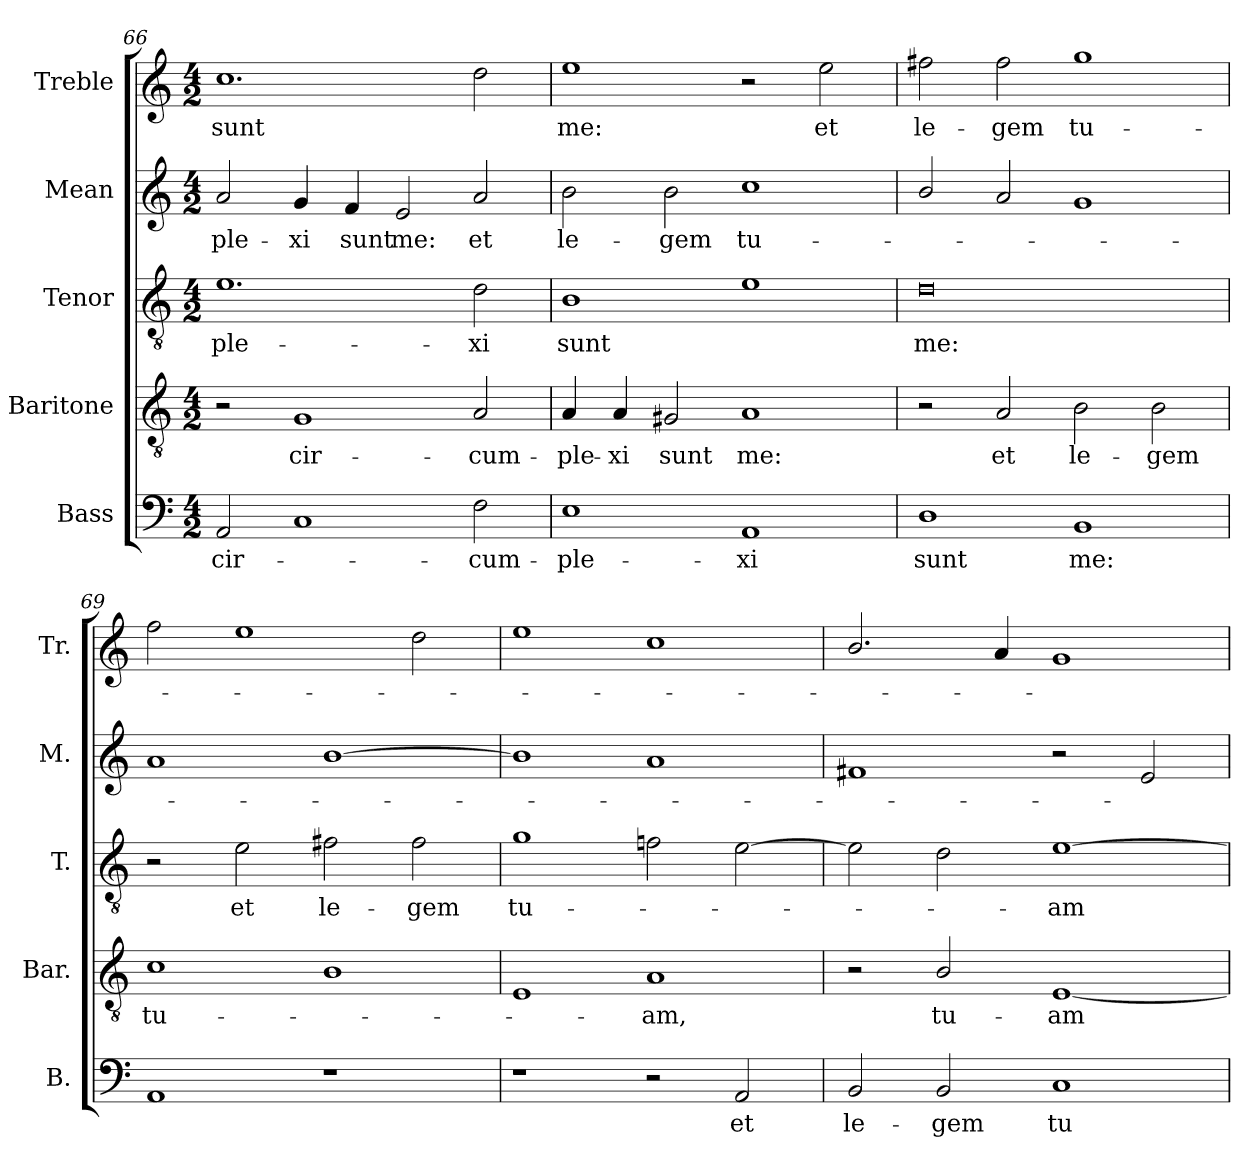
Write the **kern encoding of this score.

**kern	**text	**kern	**text	**kern	**text	**kern	**text	**kern	**text
*part5	*part5	*part4	*part4	*part3	*part3	*part2	*part2	*part1	*part1
*staff5	*staff5	*staff4	*staff4	*staff3	*staff3	*staff2	*staff2	*staff1	*staff1
*I"Bass	*	*I"Baritone	*	*I"Tenor	*	*I"Mean	*	*I"Treble	*
*I'B.	*	*I'Bar.	*	*I'T.	*	*I'M.	*	*I'Tr.	*
*clefF4	*	*clefGv2	*	*clefGv2	*	*clefG2	*	*clefG2	*
*	*	*ITrd7c12	*	*ITrd7c12	*	*	*	*	*
*k[]	*	*k[]	*	*k[]	*	*k[]	*	*k[]	*
*C:	*	*C:	*	*C:	*	*C:	*	*C:	*
*M4/2	*	*M4/2	*	*M4/2	*	*M4/2	*	*M4/2	*
=66	=66	=66	=66	=66	=66	=66	=66	=66	=66
!	!LO:LY:b:color=#000000	!	!	!	!	!	!	!	!
!	!	!	!	!	!LO:LY:b:color=#000000	!	!	!	!
!	!	!	!	!	!	!	!LO:LY:b:color=#000000	!	!
!	!	!	!	!	!	!	!	!	!LO:LY:b:color=#000000
2AAi/	cir-	2r	.	1.Ei	-ple-	2ai/	-ple-	1.cci	sunt
!	!	!	!LO:LY:b:color=#000000	!	!	!	!	!	!
!	!	!	!	!	!	!	!LO:LY:b:color=#000000	!	!
1Ci	.	1GGi	cir-	.	.	4gi/	-xi	.	.
!	!	!	!	!	!	!	!LO:LY:b:color=#000000	!	!
.	.	.	.	.	.	4fi/	sunt	.	.
!	!	!	!	!	!	!	!LO:LY:b:color=#000000	!	!
.	.	.	.	.	.	2ei/	me:	.	.
!	!LO:LY:b:color=#000000	!	!	!	!	!	!	!	!
!	!	!	!LO:LY:b:color=#000000	!	!	!	!	!	!
!	!	!	!	!	!LO:LY:b:color=#000000	!	!	!	!
!	!	!	!	!	!	!	!LO:LY:b:color=#000000	!	!
2Fi\	-cum-	2AAi/	-cum-	2Di\	-xi	2ai/	et	2ddi\	.
=67	=67	=67	=67	=67	=67	=67	=67	=67	=67
!	!LO:LY:b:color=#000000	!	!	!	!	!	!	!	!
!	!	!	!LO:LY:b:color=#000000	!	!	!	!	!	!
!	!	!	!	!	!LO:LY:b:color=#000000	!	!	!	!
!	!	!	!	!	!	!	!LO:LY:b:color=#000000	!	!
!	!	!	!	!	!	!	!	!	!LO:LY:b:color=#000000
1Ei	-ple-	4AAi/	-ple-	1BBi	sunt	2bi\	le-	1eei	me:
!	!	!	!LO:LY:b:color=#000000	!	!	!	!	!	!
.	.	4AAi/	-xi	.	.	.	.	.	.
!	!	!	!LO:LY:b:color=#000000	!	!	!	!	!	!
!	!	!	!	!	!	!	!LO:LY:b:color=#000000	!	!
.	.	2GG#Xi/	sunt	.	.	2bi\	-gem	.	.
!	!LO:LY:b:color=#000000	!	!	!	!	!	!	!	!
!	!	!	!LO:LY:b:color=#000000	!	!	!	!	!	!
!	!	!	!	!	!	!	!LO:LY:b:color=#000000	!	!
1AAi	-xi	1AAi	me:	1Ei	.	1cci	tu-	2r	.
!	!	!	!	!	!	!	!	!	!LO:LY:b:color=#000000
.	.	.	.	.	.	.	.	2eei\	et
!!LO:LB:g=z
=68	=68	=68	=68	=68	=68	=68	=68	=68	=68
!	!LO:LY:b:color=#000000	!	!	!	!	!	!	!	!
!	!	!	!	!	!LO:LY:b:color=#000000	!	!	!	!
!	!	!	!	!	!	!	!	!	!LO:LY:b:color=#000000
1Di	sunt	2r	.	0Di	me:	2bi/	.	2ff#Xi\	le-
!	!	!	!LO:LY:b:color=#000000	!	!	!	!	!	!
!	!	!	!	!	!	!	!	!	!LO:LY:b:color=#000000
.	.	2AAi/	et	.	.	2ai/	.	2ff#i\	-gem
!	!LO:LY:b:color=#000000	!	!	!	!	!	!	!	!
!	!	!	!LO:LY:b:color=#000000	!	!	!	!	!	!
!	!	!	!	!	!	!	!	!	!LO:LY:b:color=#000000
1BBi	me:	2BBi\	le-	.	.	1gi	.	1ggi	tu-
!	!	!	!LO:LY:b:color=#000000	!	!	!	!	!	!
.	.	2BBi\	-gem	.	.	.	.	.	.
=69	=69	=69	=69	=69	=69	=69	=69	=69	=69
!	!	!	!LO:LY:b:color=#000000	!	!	!	!	!	!
1AAi	.	1Ci	tu-	2r	.	1ai	.	2ffi\	.
!	!	!	!	!	!LO:LY:b:color=#000000	!	!	!	!
.	.	.	.	2Ei\	et	.	.	1eei	.
!	!	!	!	!	!LO:LY:b:color=#000000	!	!	!	!
1r	.	1BBi	.	2F#Xi\	le-	[1bi	.	.	.
!	!	!	!	!	!LO:LY:b:color=#000000	!	!	!	!
.	.	.	.	2F#i\	-gem	.	.	2ddi\	.
=70	=70	=70	=70	=70	=70	=70	=70	=70	=70
!	!	!	!	!	!LO:LY:b:color=#000000	!	!	!	!
1r	.	1EEi	.	1Gi	tu-	1bi]	.	1eei	.
!	!	!	!LO:LY:b:color=#000000	!	!	!	!	!	!
2r	.	1AAi	-am,	2Fni\	.	1ai	.	1cci	.
!	!LO:LY:b:color=#000000	!	!	!	!	!	!	!	!
2AAi/	et	.	.	[2Ei\	.	.	.	.	.
=71	=71	=71	=71	=71	=71	=71	=71	=71	=71
!	!LO:LY:b:color=#000000	!	!	!	!	!	!	!	!
2BBi/	le-	2r	.	2Ei\]	.	1f#Xi	.	2.bi/	.
!	!LO:LY:b:color=#000000	!	!	!	!	!	!	!	!
!	!	!	!LO:LY:b:color=#000000	!	!	!	!	!	!
2BBi/	-gem	2BBi/	tu-	2Di\	.	.	.	.	.
.	.	.	.	.	.	.	.	4ai/	.
!	!LO:LY:b:color=#000000	!	!	!	!	!	!	!	!
!	!	!	!LO:LY:b:color=#000000	!	!	!	!	!	!
!	!	!	!	!	!LO:LY:b:color=#000000	!	!	!	!
1Ci	tu-	[1EEi	-am	[1Ei	-am	2r	.	1gi	.
.	.	.	.	.	.	2ei/	.	.	.
=	=	=	=	=	=	=	=	=	=
*-	*-	*-	*-	*-	*-	*-	*-	*-	*-
